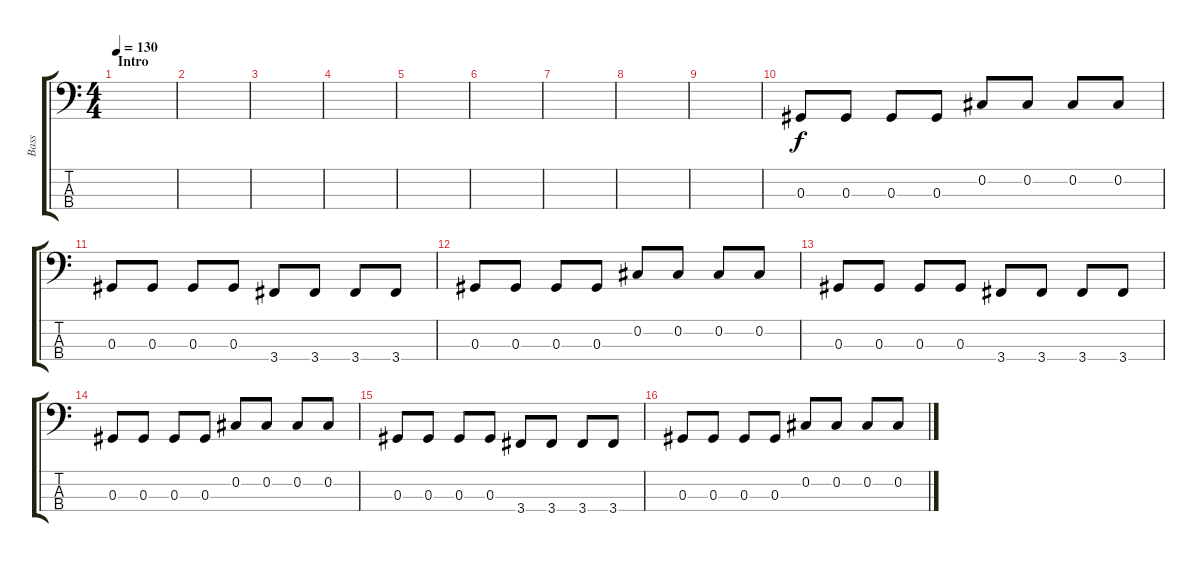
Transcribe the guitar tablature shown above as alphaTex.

\track ("Bass" "Bass") {instrument electricbassfinger}
\staff {score tabs}
\tuning (Gb2 Db2 Ab1 Eb1) {hide}
\ts (4 4)
\section ("" "Intro")
\tempo 130
\clef f4
\ks c
|
|
|
|
|
|
|
|
|
0.3.8 0.3.8 0.3.8 0.3.8 0.2.8 0.2.8 0.2.8 0.2.8 |
0.3.8 0.3.8 0.3.8 0.3.8 3.4.8 3.4.8 3.4.8 3.4.8 |
0.3.8 0.3.8 0.3.8 0.3.8 0.2.8 0.2.8 0.2.8 0.2.8 |
0.3.8 0.3.8 0.3.8 0.3.8 3.4.8 3.4.8 3.4.8 3.4.8 |
0.3.8 0.3.8 0.3.8 0.3.8 0.2.8 0.2.8 0.2.8 0.2.8 |
0.3.8 0.3.8 0.3.8 0.3.8 3.4.8 3.4.8 3.4.8 3.4.8 |
0.3.8 0.3.8 0.3.8 0.3.8 0.2.8 0.2.8 0.2.8 0.2.8
